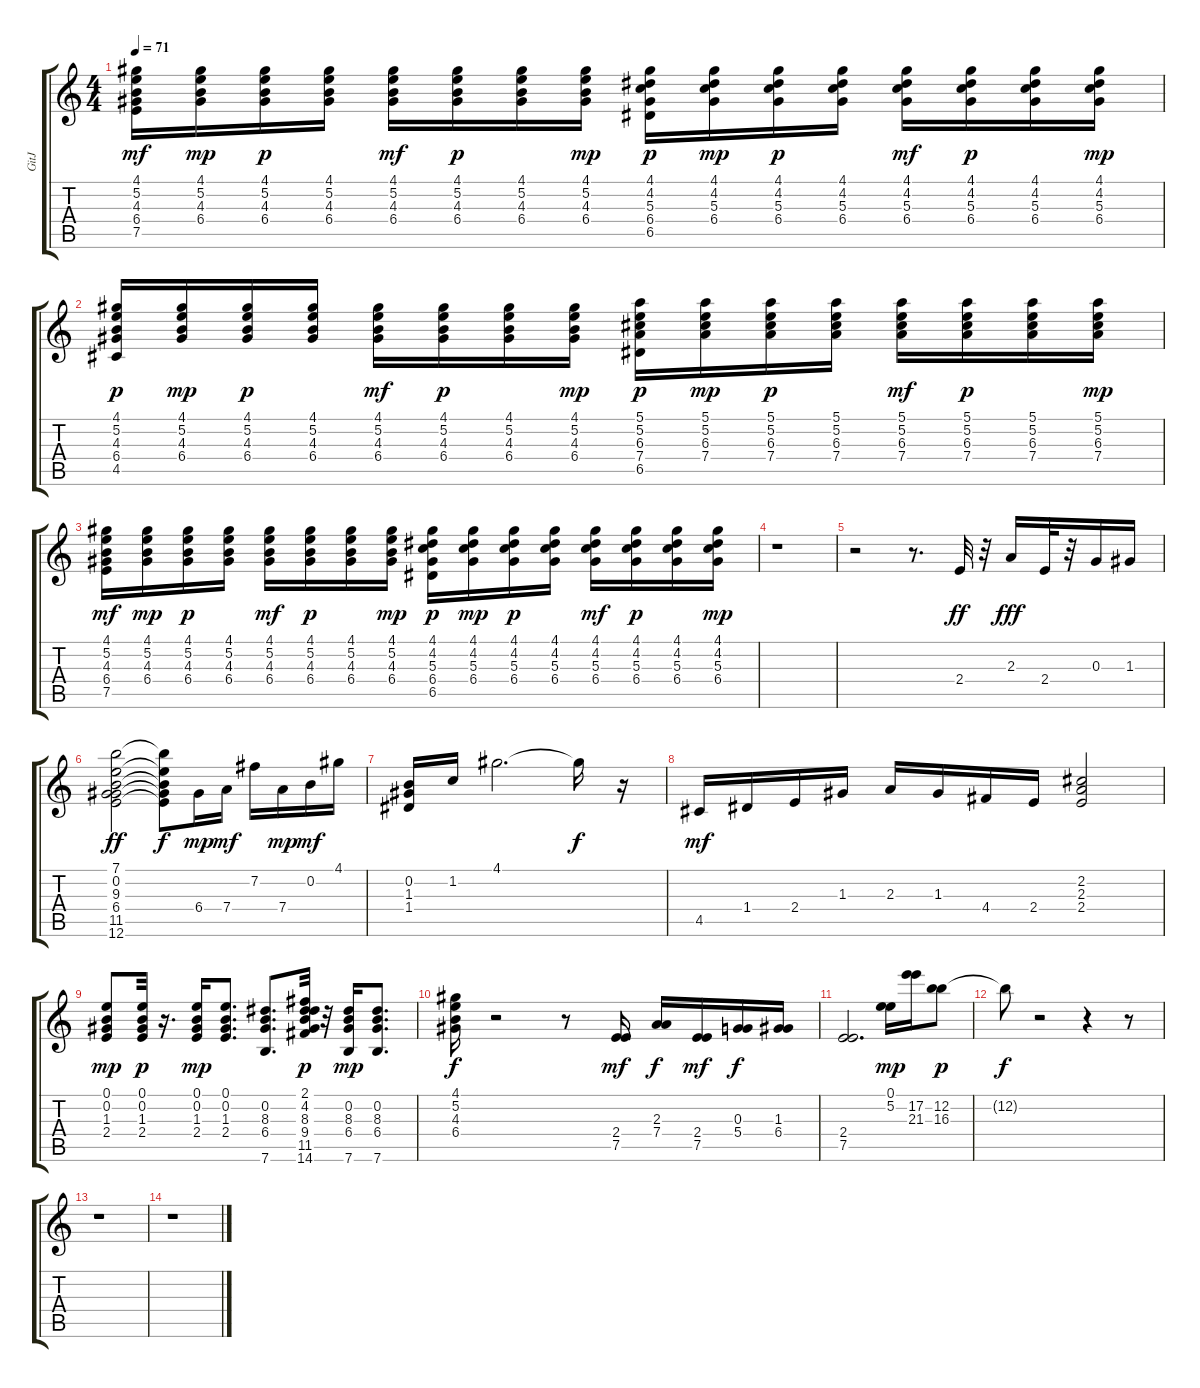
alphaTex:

\track ("GitJ" "GitJ") {instrument electricguitarclean}
\staff {score tabs}
\tuning (E4 B3 G3 D3 A2 E2) {hide}
\ts (4 4)
\tempo 71
\clef g2
\ks c
(4.1 5.2 4.3 6.4 7.5).16{dy mf} (4.1 5.2 4.3 6.4).16{dy mp} (4.1 5.2 4.3 6.4).16{dy p} (4.1 5.2 4.3 6.4).16 (4.1 5.2 4.3 6.4).16{dy mf} (4.1 5.2 4.3 6.4).16{dy p} (4.1 5.2 4.3 6.4).16 (4.1 5.2 4.3 6.4).16{dy mp} (4.1 4.2 5.3 6.4 6.5).16{dy p} (4.1 4.2 5.3 6.4).16{dy mp} (4.1 4.2 5.3 6.4).16{dy p} (4.1 4.2 5.3 6.4).16 (4.1 4.2 5.3 6.4).16{dy mf} (4.1 4.2 5.3 6.4).16{dy p} (4.1 4.2 5.3 6.4).16 (4.1 4.2 5.3 6.4).16{dy mp} |
(4.1 5.2 4.3 6.4 4.5).16{dy p} (4.1 5.2 4.3 6.4).16{dy mp} (4.1 5.2 4.3 6.4).16{dy p} (4.1 5.2 4.3 6.4).16 (4.1 5.2 4.3 6.4).16{dy mf} (4.1 5.2 4.3 6.4).16{dy p} (4.1 5.2 4.3 6.4).16 (4.1 5.2 4.3 6.4).16{dy mp} (5.1 5.2 6.3 7.4 6.5).16{dy p} (5.1 5.2 6.3 7.4).16{dy mp} (5.1 5.2 6.3 7.4).16{dy p} (5.1 5.2 6.3 7.4).16 (5.1 5.2 6.3 7.4).16{dy mf} (5.1 5.2 6.3 7.4).16{dy p} (5.1 5.2 6.3 7.4).16 (5.1 5.2 6.3 7.4).16{dy mp} |
(4.1 5.2 4.3 6.4 7.5).16{dy mf} (4.1 5.2 4.3 6.4).16{dy mp} (4.1 5.2 4.3 6.4).16{dy p} (4.1 5.2 4.3 6.4).16 (4.1 5.2 4.3 6.4).16{dy mf} (4.1 5.2 4.3 6.4).16{dy p} (4.1 5.2 4.3 6.4).16 (4.1 5.2 4.3 6.4).16{dy mp} (4.1 4.2 5.3 6.4 6.5).16{dy p} (4.1 4.2 5.3 6.4).16{dy mp} (4.1 4.2 5.3 6.4).16{dy p} (4.1 4.2 5.3 6.4).16 (4.1 4.2 5.3 6.4).16{dy mf} (4.1 4.2 5.3 6.4).16{dy p} (4.1 4.2 5.3 6.4).16 (4.1 4.2 5.3 6.4).16{dy mp} |
r.1 |
r.2 r.8{d} 2.4.32{dy ff} r.32 2.3.16{dy fff} 2.4.32 r.32 0.3.16 1.3.16 |
(7.1 0.2 9.3 6.4 11.5 12.6).2{dy ff} (7.1{t} 0.2{t} 9.3{t} 11.5{t} 12.6{t}).8{dy f} 6.4.16{dy mp} 7.4.16{dy mf} 7.2.16 7.4.16{dy mp} 0.2.16{dy mf} 4.1.16 |
(0.2 1.3 1.4).16 1.2.16 4.1.2{d} 4.1{t}.16{dy f} r.16 |
4.5.16{dy mf} 1.4.16 2.4.16 1.3.16 2.3.16 1.3.16 4.4.16 2.4.16 (2.2 2.3 2.4).2 |
(0.1 0.2 1.3 2.4).8{dy mp} (0.1 0.2 1.3 2.4).32{dy p} r.16{d} (0.1 0.2 1.3 2.4).16{dy mp} (0.1 0.2 1.3 2.4).8{d} (0.2 8.3 6.4 7.6).8{d} (2.1 4.2 8.3 9.4 11.5 14.6).32{dy p} r.32 (0.2 8.3 6.4 7.6).16{dy mp} (0.2 8.3 6.4 7.6).8{d} |
(4.1 5.2 4.3 6.4).16{dy f} r.2 r.8 (2.4 7.5).16{dy mf} (2.3 7.4).16{dy f} (2.4 7.5).16{dy mf} (0.3 5.4).16{dy f} (1.3 6.4).16 |
(2.4 7.5).2{d} (0.1 5.2).16{dy mp} (17.2 21.3).16 (12.2 16.3).8{dy p} |
12.2{t}.8{dy f} r.2 r.4 r.8 |
r.1 |
r.1
